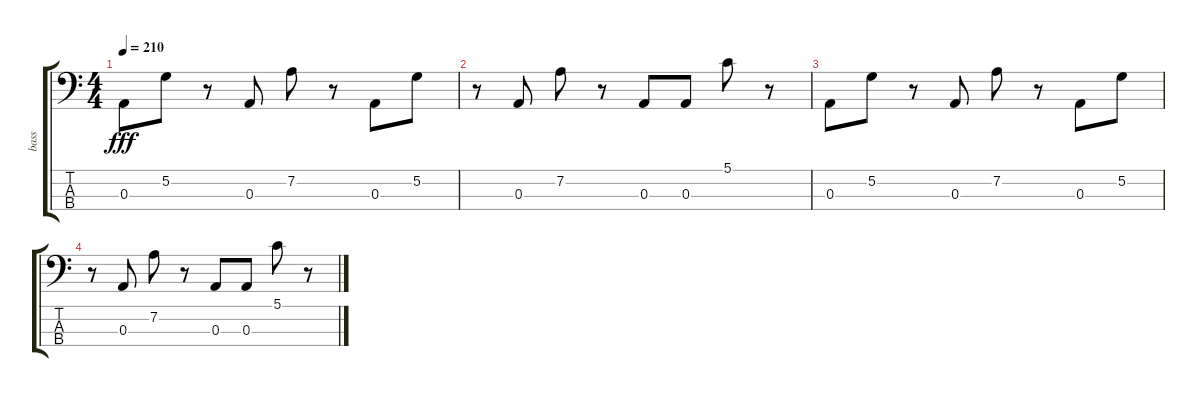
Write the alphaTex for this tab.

\track ("bass" "bass") {instrument electricbasspick}
\staff {score tabs}
\tuning (G2 D2 A1 E1) {hide}
\ts (4 4)
\tempo 210
\clef f4
\ks c
0.3.8{dy fff} 5.2.8 r.8 0.3.8 7.2.8 r.8 0.3.8 5.2.8 |
r.8 0.3.8 7.2.8 r.8 0.3.8 0.3.8 5.1.8 r.8 |
0.3.8 5.2.8 r.8 0.3.8 7.2.8 r.8 0.3.8 5.2.8 |
r.8 0.3.8 7.2.8 r.8 0.3.8 0.3.8 5.1.8 r.8
